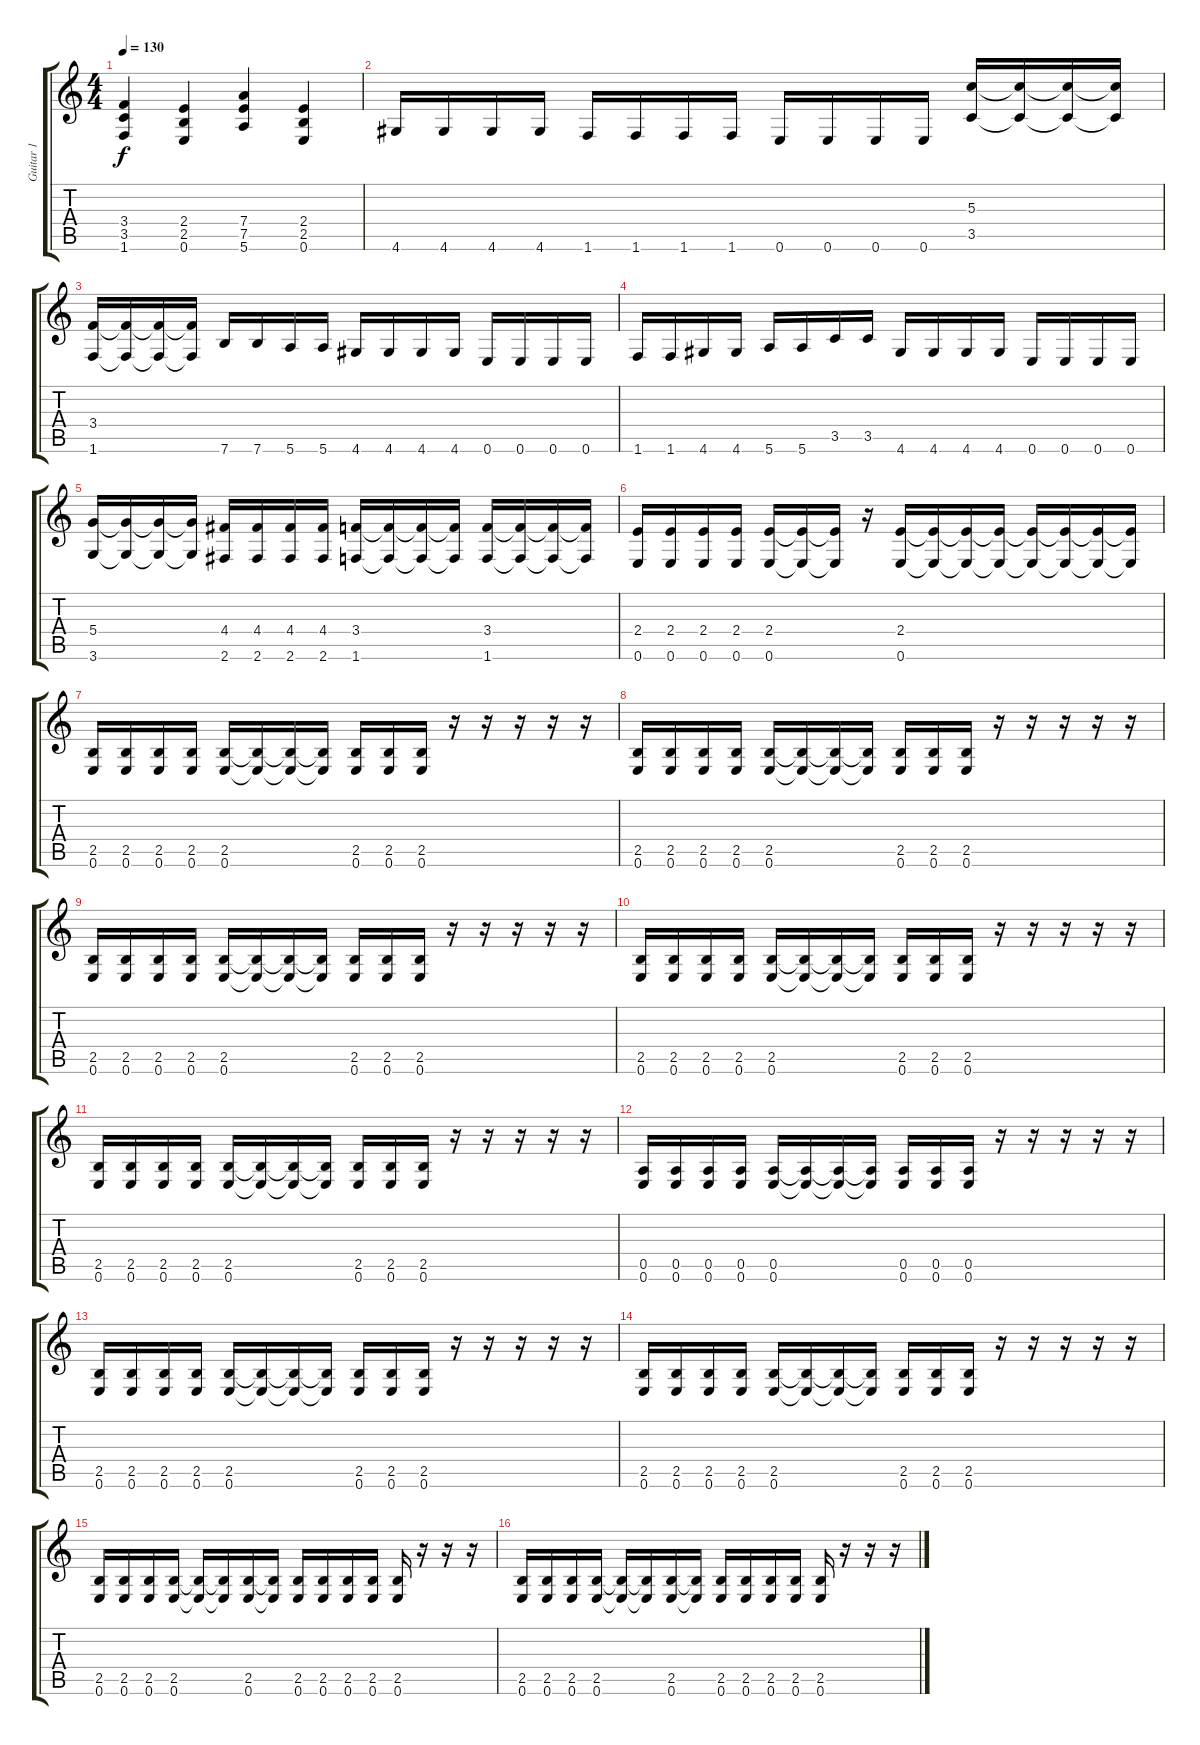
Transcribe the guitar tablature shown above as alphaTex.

\track ("Guitar 1" "Guitar 1") {instrument overdrivenguitar}
\staff {score tabs}
\tuning (E4 B3 G3 D3 A2 E2) {hide}
\ts (4 4)
\tempo 130
\clef g2
\ks c
(3.4 3.5 1.6).4{dy f} (2.4 2.5 0.6).4 (7.4 7.5 5.6).4 (2.4 2.5 0.6).4 |
4.6.16 4.6.16 4.6.16 4.6.16 1.6.16 1.6.16 1.6.16 1.6.16 0.6.16 0.6.16 0.6.16 0.6.16 (5.3 3.5).16 (5.3{t} 3.5{t}).16 (5.3{t} 3.5{t}).16 (5.3{t} 3.5{t}).16 |
(3.4 1.6).16 (3.4{t} 1.6{t}).16 (3.4{t} 1.6{t}).16 (3.4{t} 1.6{t}).16 7.6.16 7.6.16 5.6.16 5.6.16 4.6.16 4.6.16 4.6.16 4.6.16 0.6.16 0.6.16 0.6.16 0.6.16 |
1.6.16 1.6.16 4.6.16 4.6.16 5.6.16 5.6.16 3.5.16 3.5.16 4.6.16 4.6.16 4.6.16 4.6.16 0.6.16 0.6.16 0.6.16 0.6.16 |
(5.4 3.6).16 (5.4{t} 3.6{t}).16 (5.4{t} 3.6{t}).16 (5.4{t} 3.6{t}).16 (4.4 2.6).16 (4.4 2.6).16 (4.4 2.6).16 (4.4 2.6).16 (3.4 1.6).16 (3.4{t} 1.6{t}).16 (3.4{t} 1.6{t}).16 (3.4{t} 1.6{t}).16 (3.4 1.6).16 (3.4{t} 1.6{t}).16 (3.4{t} 1.6{t}).16 (3.4{t} 1.6{t}).16 |
(2.4 0.6).16 (2.4 0.6).16 (2.4 0.6).16 (2.4 0.6).16 (2.4 0.6).16 (2.4{t} 0.6{t}).16 (2.4{t} 0.6{t}).16 r.16 (2.4 0.6).16 (2.4{t} 0.6{t}).16 (2.4{t} 0.6{t}).16 (2.4{t} 0.6{t}).16 (2.4{t} 0.6{t}).16 (2.4{t} 0.6{t}).16 (2.4{t} 0.6{t}).16 (2.4{t} 0.6{t}).16 |
(2.5 0.6).16 (2.5 0.6).16 (2.5 0.6).16 (2.5 0.6).16 (2.5 0.6).16 (2.5{t} 0.6{t}).16 (2.5{t} 0.6{t}).16 (2.5{t} 0.6{t}).16 (2.5 0.6).16 (2.5 0.6).16 (2.5 0.6).16 r.16 r.16 r.16 r.16 r.16 |
(2.5 0.6).16 (2.5 0.6).16 (2.5 0.6).16 (2.5 0.6).16 (2.5 0.6).16 (2.5{t} 0.6{t}).16 (2.5{t} 0.6{t}).16 (2.5{t} 0.6{t}).16 (2.5 0.6).16 (2.5 0.6).16 (2.5 0.6).16 r.16 r.16 r.16 r.16 r.16 |
(2.5 0.6).16 (2.5 0.6).16 (2.5 0.6).16 (2.5 0.6).16 (2.5 0.6).16 (2.5{t} 0.6{t}).16 (2.5{t} 0.6{t}).16 (2.5{t} 0.6{t}).16 (2.5 0.6).16 (2.5 0.6).16 (2.5 0.6).16 r.16 r.16 r.16 r.16 r.16 |
(2.5 0.6).16 (2.5 0.6).16 (2.5 0.6).16 (2.5 0.6).16 (2.5 0.6).16 (2.5{t} 0.6{t}).16 (2.5{t} 0.6{t}).16 (2.5{t} 0.6{t}).16 (2.5 0.6).16 (2.5 0.6).16 (2.5 0.6).16 r.16 r.16 r.16 r.16 r.16 |
(2.5 0.6).16 (2.5 0.6).16 (2.5 0.6).16 (2.5 0.6).16 (2.5 0.6).16 (2.5{t} 0.6{t}).16 (2.5{t} 0.6{t}).16 (2.5{t} 0.6{t}).16 (2.5 0.6).16 (2.5 0.6).16 (2.5 0.6).16 r.16 r.16 r.16 r.16 r.16 |
(0.5 0.6).16 (0.5 0.6).16 (0.5 0.6).16 (0.5 0.6).16 (0.5 0.6).16 (0.5{t} 0.6{t}).16 (0.5{t} 0.6{t}).16 (0.5{t} 0.6{t}).16 (0.5 0.6).16 (0.5 0.6).16 (0.5 0.6).16 r.16 r.16 r.16 r.16 r.16 |
(2.5 0.6).16 (2.5 0.6).16 (2.5 0.6).16 (2.5 0.6).16 (2.5 0.6).16 (2.5{t} 0.6{t}).16 (2.5{t} 0.6{t}).16 (2.5{t} 0.6{t}).16 (2.5 0.6).16 (2.5 0.6).16 (2.5 0.6).16 r.16 r.16 r.16 r.16 r.16 |
(2.5 0.6).16 (2.5 0.6).16 (2.5 0.6).16 (2.5 0.6).16 (2.5 0.6).16 (2.5{t} 0.6{t}).16 (2.5{t} 0.6{t}).16 (2.5{t} 0.6{t}).16 (2.5 0.6).16 (2.5 0.6).16 (2.5 0.6).16 r.16 r.16 r.16 r.16 r.16 |
(2.5 0.6).16 (2.5 0.6).16 (2.5 0.6).16 (2.5 0.6).16 (2.5{t} 0.6{t}).16 (2.5{t} 0.6{t}).16 (2.5 0.6).16 (2.5{t} 0.6{t}).16 (2.5 0.6).16 (2.5 0.6).16 (2.5 0.6).16 (2.5 0.6).16 (2.5 0.6).16 r.16 r.16 r.16 |
(2.5 0.6).16 (2.5 0.6).16 (2.5 0.6).16 (2.5 0.6).16 (2.5{t} 0.6{t}).16 (2.5{t} 0.6{t}).16 (2.5 0.6).16 (2.5{t} 0.6{t}).16 (2.5 0.6).16 (2.5 0.6).16 (2.5 0.6).16 (2.5 0.6).16 (2.5 0.6).16 r.16 r.16 r.16
